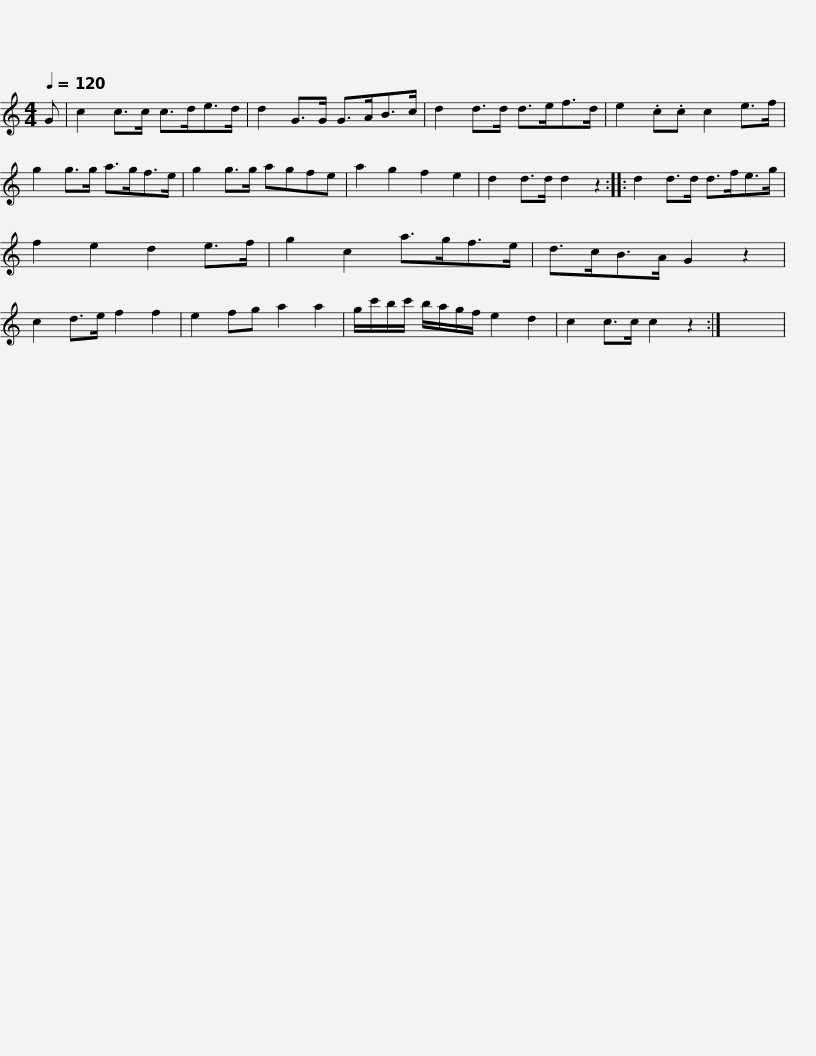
X:1
L:1/8
Q:1/4=120
M:4/4
I:linebreak $
K:C
V:1 treble
V:1
 G | c2 c>c c>de>d | d2 G>G G>AB>c | d2 d>d d>ef>d | e2 .c.c c2 e>f | %5
 g2 g>g a>gf>e |$ g2 g>g agfe | a2 g2 f2 e2 | d2 d>d d2 z2 :: d2 d>d d>fe>g | %10
 f2 e2 d2 e>f | g2 c2 a>gf>e |$ d>cB>A G2 z2 | c2 d>e f2 f2 | e2 fg a2 a2 | %15
 g/c'/b/c'/ b/a/g/f/ e2 d2 | c2 c>c c2 z2 :| x8 | %18
